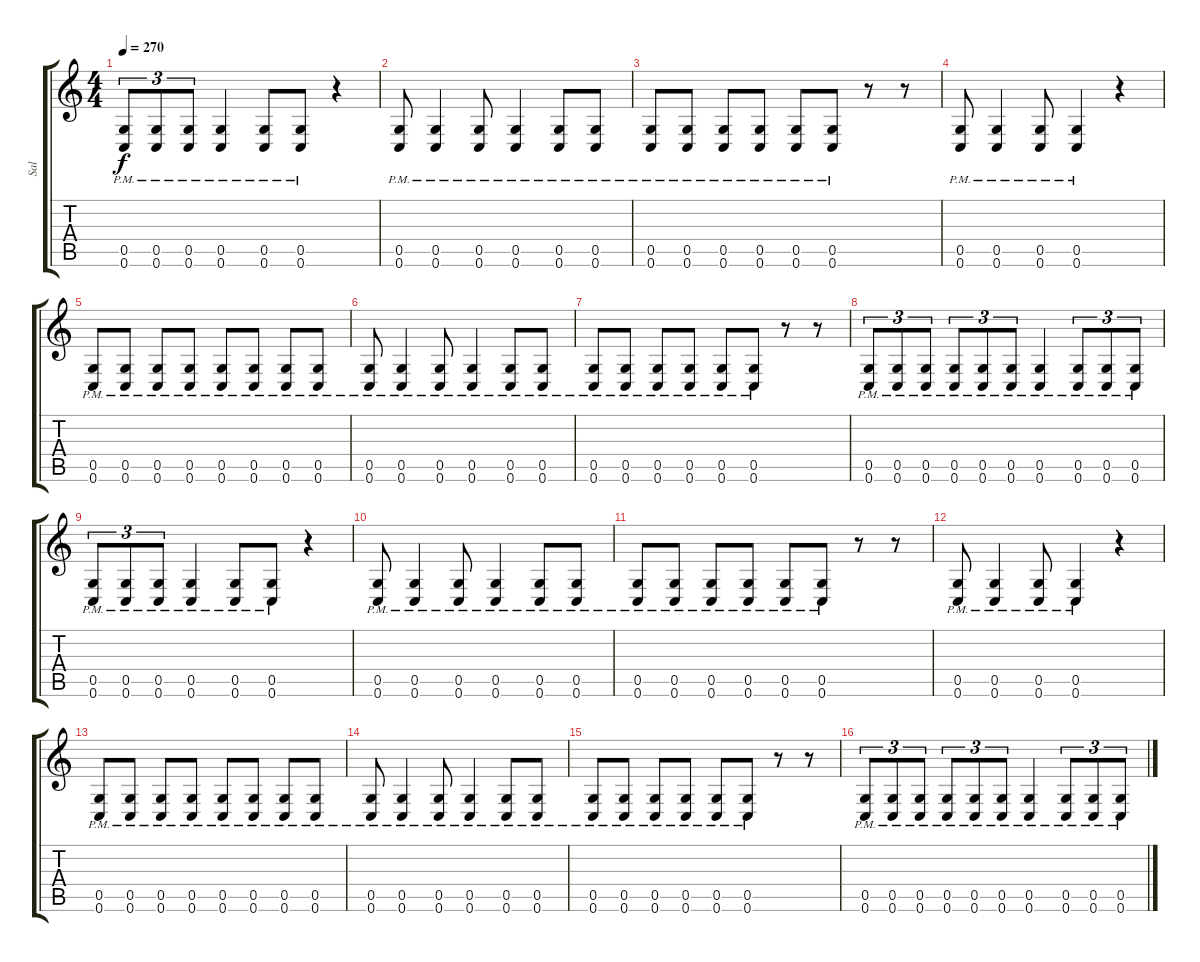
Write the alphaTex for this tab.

\track ("Sal" "Sal") {instrument distortionguitar}
\staff {score tabs}
\tuning (D4 A3 F3 C3 G2 C2) {hide}
\ts (4 4)
\tempo 270
\clef g2
\ks c
(0.5{pm} 0.6{pm}).8{tu (3 2) dy f} (0.5{pm} 0.6{pm}).8{tu (3 2)} (0.5{pm} 0.6{pm}).8{tu (3 2)} (0.5{pm} 0.6{pm}).4 (0.5{pm} 0.6{pm}).8 (0.5{pm} 0.6{pm}).8 r.4 |
(0.5{pm} 0.6{pm}).8 (0.5{pm} 0.6{pm}).4 (0.5{pm} 0.6{pm}).8 (0.5{pm} 0.6{pm}).4 (0.5{pm} 0.6{pm}).8 (0.5{pm} 0.6{pm}).8 |
(0.5{pm} 0.6{pm}).8 (0.5{pm} 0.6{pm}).8 (0.5{pm} 0.6{pm}).8 (0.5{pm} 0.6{pm}).8 (0.5{pm} 0.6{pm}).8 (0.5{pm} 0.6{pm}).8 r.8 r.8 |
(0.5{pm} 0.6{pm}).8 (0.5{pm} 0.6{pm}).4 (0.5{pm} 0.6{pm}).8 (0.5{pm} 0.6{pm}).4 r.4 |
(0.5{pm} 0.6{pm}).8 (0.5{pm} 0.6{pm}).8 (0.5{pm} 0.6{pm}).8 (0.5{pm} 0.6{pm}).8 (0.5{pm} 0.6{pm}).8 (0.5{pm} 0.6{pm}).8 (0.5{pm} 0.6{pm}).8 (0.5{pm} 0.6{pm}).8 |
(0.5{pm} 0.6{pm}).8 (0.5{pm} 0.6{pm}).4 (0.5{pm} 0.6{pm}).8 (0.5{pm} 0.6{pm}).4 (0.5{pm} 0.6{pm}).8 (0.5{pm} 0.6{pm}).8 |
(0.5{pm} 0.6{pm}).8 (0.5{pm} 0.6{pm}).8 (0.5{pm} 0.6{pm}).8 (0.5{pm} 0.6{pm}).8 (0.5{pm} 0.6{pm}).8 (0.5{pm} 0.6{pm}).8 r.8 r.8 |
(0.5{pm} 0.6{pm}).8{tu (3 2)} (0.5{pm} 0.6{pm}).8{tu (3 2)} (0.5{pm} 0.6{pm}).8{tu (3 2)} (0.5{pm} 0.6{pm}).8{tu (3 2)} (0.5{pm} 0.6{pm}).8{tu (3 2)} (0.5{pm} 0.6{pm}).8{tu (3 2)} (0.5{pm} 0.6{pm}).4 (0.5{pm} 0.6{pm}).8{tu (3 2)} (0.5{pm} 0.6{pm}).8{tu (3 2)} (0.5{pm} 0.6{pm}).8{tu (3 2)} |
(0.5{pm} 0.6{pm}).8{tu (3 2)} (0.5{pm} 0.6{pm}).8{tu (3 2)} (0.5{pm} 0.6{pm}).8{tu (3 2)} (0.5{pm} 0.6{pm}).4 (0.5{pm} 0.6{pm}).8 (0.5{pm} 0.6{pm}).8 r.4 |
(0.5{pm} 0.6{pm}).8 (0.5{pm} 0.6{pm}).4 (0.5{pm} 0.6{pm}).8 (0.5{pm} 0.6{pm}).4 (0.5{pm} 0.6{pm}).8 (0.5{pm} 0.6{pm}).8 |
(0.5{pm} 0.6{pm}).8 (0.5{pm} 0.6{pm}).8 (0.5{pm} 0.6{pm}).8 (0.5{pm} 0.6{pm}).8 (0.5{pm} 0.6{pm}).8 (0.5{pm} 0.6{pm}).8 r.8 r.8 |
(0.5{pm} 0.6{pm}).8 (0.5{pm} 0.6{pm}).4 (0.5{pm} 0.6{pm}).8 (0.5{pm} 0.6{pm}).4 r.4 |
(0.5{pm} 0.6{pm}).8 (0.5{pm} 0.6{pm}).8 (0.5{pm} 0.6{pm}).8 (0.5{pm} 0.6{pm}).8 (0.5{pm} 0.6{pm}).8 (0.5{pm} 0.6{pm}).8 (0.5{pm} 0.6{pm}).8 (0.5{pm} 0.6{pm}).8 |
(0.5{pm} 0.6{pm}).8 (0.5{pm} 0.6{pm}).4 (0.5{pm} 0.6{pm}).8 (0.5{pm} 0.6{pm}).4 (0.5{pm} 0.6{pm}).8 (0.5{pm} 0.6{pm}).8 |
(0.5{pm} 0.6{pm}).8 (0.5{pm} 0.6{pm}).8 (0.5{pm} 0.6{pm}).8 (0.5{pm} 0.6{pm}).8 (0.5{pm} 0.6{pm}).8 (0.5{pm} 0.6{pm}).8 r.8 r.8 |
(0.5{pm} 0.6{pm}).8{tu (3 2)} (0.5{pm} 0.6{pm}).8{tu (3 2)} (0.5{pm} 0.6{pm}).8{tu (3 2)} (0.5{pm} 0.6{pm}).8{tu (3 2)} (0.5{pm} 0.6{pm}).8{tu (3 2)} (0.5{pm} 0.6{pm}).8{tu (3 2)} (0.5{pm} 0.6{pm}).4 (0.5{pm} 0.6{pm}).8{tu (3 2)} (0.5{pm} 0.6{pm}).8{tu (3 2)} (0.5{pm} 0.6{pm}).8{tu (3 2)}
